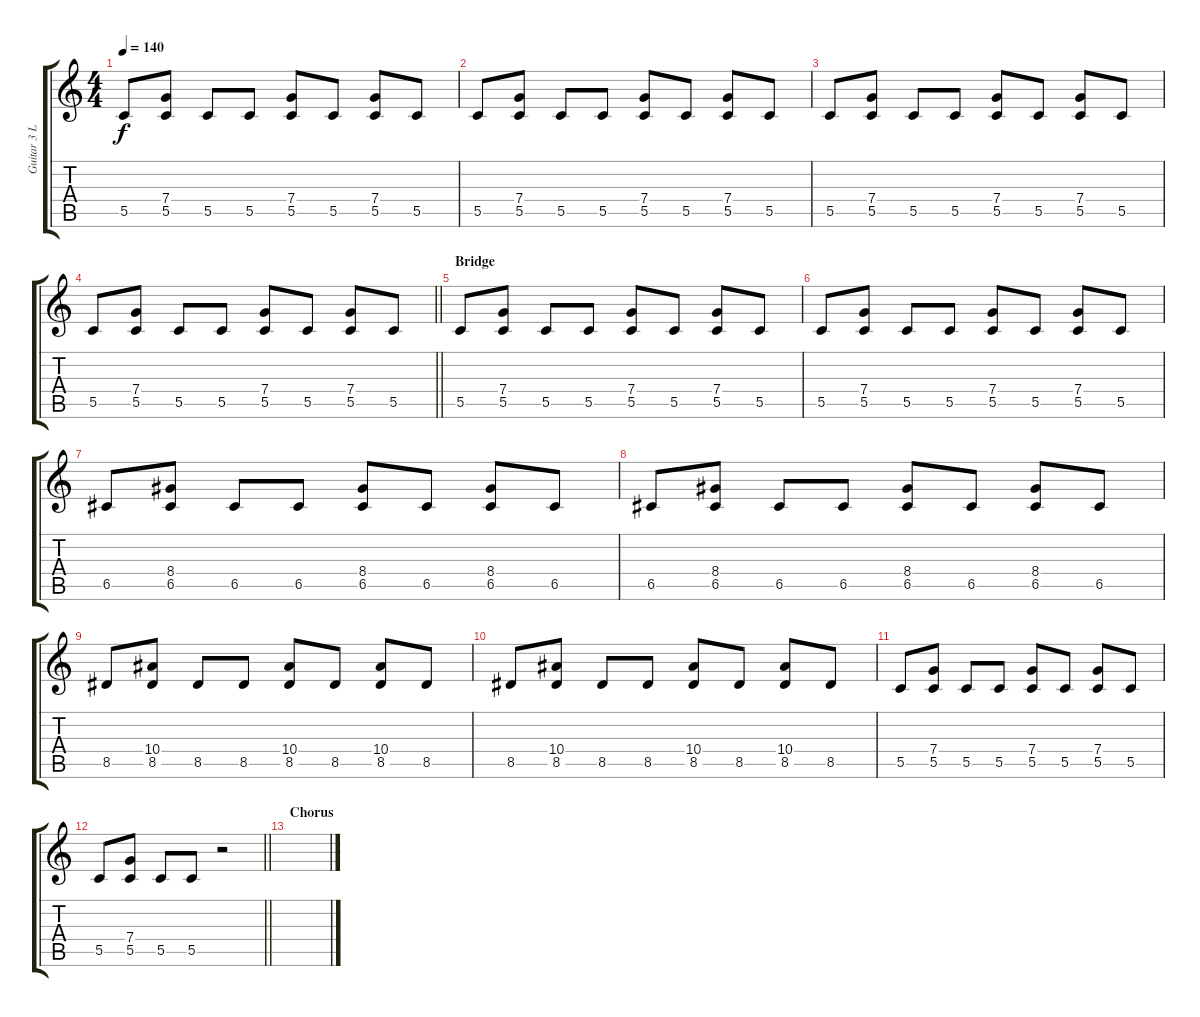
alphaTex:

\track ("Guitar 3 Low Distortion" "Guitar 3 L") {instrument acousticguitarsteel}
\staff {score tabs}
\tuning (D4 A3 F3 C3 G2 C2) {hide}
\ts (4 4)
\tempo 140
\clef g2
\ks c
5.5.8{dy f} (7.4 5.5).8 5.5.8 5.5.8 (7.4 5.5).8 5.5.8 (7.4 5.5).8 5.5.8 |
5.5.8 (7.4 5.5).8 5.5.8 5.5.8 (7.4 5.5).8 5.5.8 (7.4 5.5).8 5.5.8 |
5.5.8 (7.4 5.5).8 5.5.8 5.5.8 (7.4 5.5).8 5.5.8 (7.4 5.5).8 5.5.8 |
\barLineRight lightlight
5.5.8 (7.4 5.5).8 5.5.8 5.5.8 (7.4 5.5).8 5.5.8 (7.4 5.5).8 5.5.8 |
\section ("" "Bridge")
5.5.8 (7.4 5.5).8 5.5.8 5.5.8 (7.4 5.5).8 5.5.8 (7.4 5.5).8 5.5.8 |
5.5.8 (7.4 5.5).8 5.5.8 5.5.8 (7.4 5.5).8 5.5.8 (7.4 5.5).8 5.5.8 |
6.5.8 (8.4 6.5).8 6.5.8 6.5.8 (8.4 6.5).8 6.5.8 (8.4 6.5).8 6.5.8 |
6.5.8 (8.4 6.5).8 6.5.8 6.5.8 (8.4 6.5).8 6.5.8 (8.4 6.5).8 6.5.8 |
8.5.8 (10.4 8.5).8 8.5.8 8.5.8 (10.4 8.5).8 8.5.8 (10.4 8.5).8 8.5.8 |
8.5.8 (10.4 8.5).8 8.5.8 8.5.8 (10.4 8.5).8 8.5.8 (10.4 8.5).8 8.5.8 |
5.5.8 (7.4 5.5).8 5.5.8 5.5.8 (7.4 5.5).8 5.5.8 (7.4 5.5).8 5.5.8 |
\barLineRight lightlight
5.5.8 (7.4 5.5).8 5.5.8 5.5.8 r.2 |
\section ("" "Chorus")
